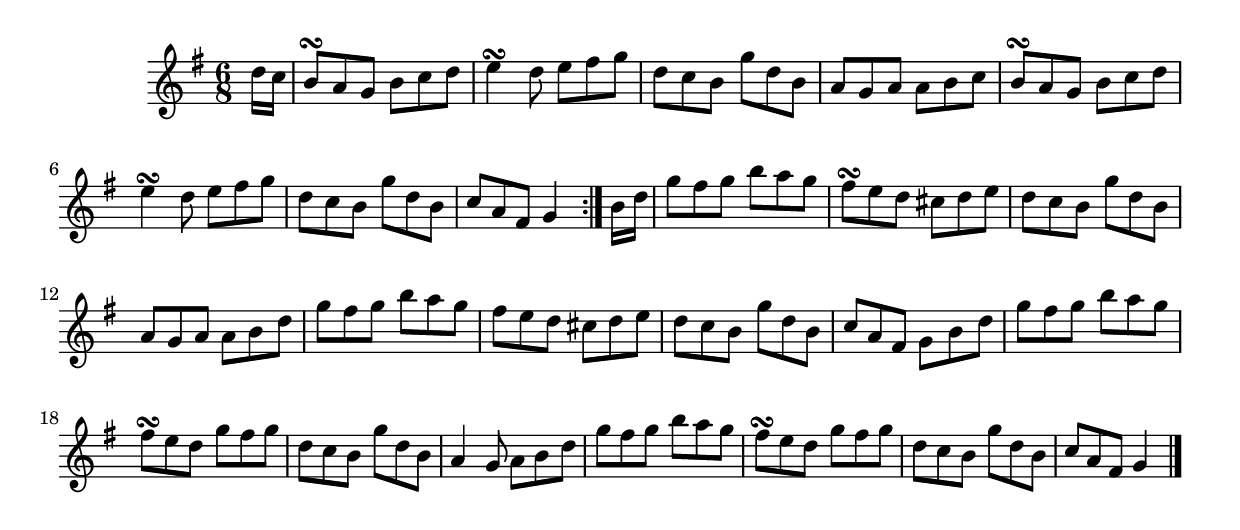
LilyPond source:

\version "2.24.0"

\tocItem \markup "Pleáráca na Céise"
\tocItem \markup "Humours of Kesh, The"

\score {
\relative c'' {
    \key g \major
    \time 6/8

    \repeat volta 2 {
    \partial 8 d16 c
    b8\turn a g b c d
    e4\turn d8 e fis g
    d8 c b g' d b
    a8 g a a b c
    b8\turn a g b c d
    e4\turn d8 e fis g
    d8 c b g' d b
    c8 a fis g4
    }
    
    \partial 8 b16 d
    g8 fis g b a g
    fis8\turn e d cis d e
    d8 c b g' d b
    a8 g a a b d
    g8 fis g b a g
    fis8 e d cis d e
    d8 c b g' d b
    c8 a fis g b d
    
    g8 fis g b a g
    fis8\turn e d g fis g
    d8 c b g' d b
    a4 g8 a b d
    g8 fis g b a g
    fis8\turn e d g fis g
    d8 c b g' d b
    c8 a fis g4
    \bar "|."
}

\header {
    title = "Pleáráca na Céise"
    subtitle = "The Humours of Kesh"
    meter = "Poirt Dúbalta"
    volume = "1"
    number = "2"
}
}
